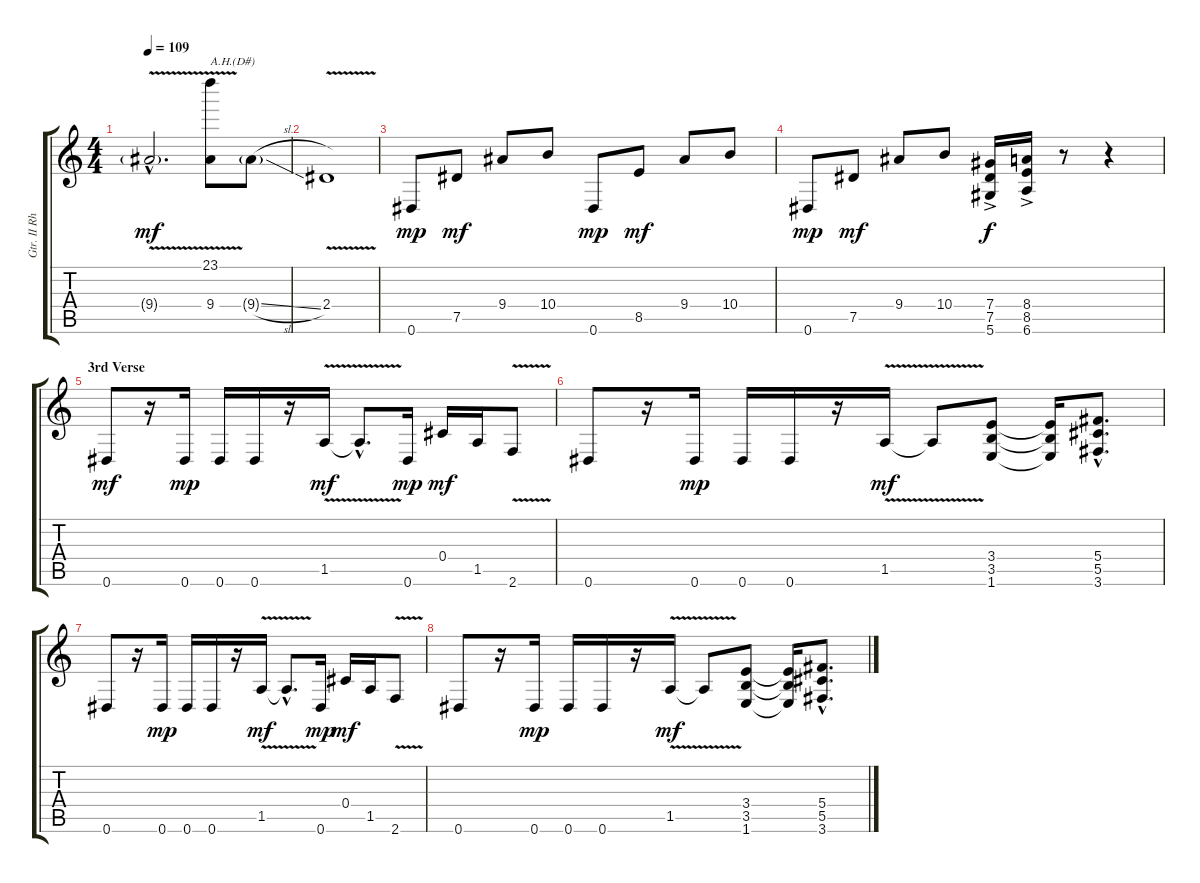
\track ("Gtr. II Rhytm" "Gtr. II Rh") {instrument overdrivenguitar}
\staff {score tabs}
\tuning (Eb4 Bb3 Gb3 Db3 Ab2 Eb2) {hide}
\ts (4 4)
\tempo 109
\clef g2
\ks c
9.4{v g hac}.2{d dy mf} (23.1{v} 9.4{v}).8{txt "A.H.(D#)"} 9.4{sl g}.8 |
2.4{v}.1 |
0.6.8{dy mp} 7.5.8{dy mf} 9.4.8 10.4.8 0.6.8{dy mp} 8.5.8{dy mf} 9.4.8 10.4.8 |
0.6.8{dy mp} 7.5.8{dy mf} 9.4.8 10.4.8 (7.4{ac} 7.5{ac} 5.6{ac}).16{dy f} (8.4{ac} 8.5{ac} 6.6{ac}).16 r.8 r.4 |
\section ("" "3rd Verse")
0.6.8{dy mf} r.16 0.6.16{dy mp} 0.6.16 0.6.16 r.16 1.5{v}.16{dy mf} 1.5{hac t}.8{d} 0.6.16{dy mp} 0.4.16{dy mf} 1.5.16 2.6{v}.8 |
0.6.8 r.16 0.6.16{dy mp} 0.6.16 0.6.16 r.16 1.5{v}.16{dy mf} 1.5{t}.8 (3.4 3.5 1.6).8 (3.4{t} 3.5{t} 1.6{t}).16 (5.4{hac} 5.5{hac} 3.6{hac}).8{d} |
0.6.8 r.16 0.6.16{dy mp} 0.6.16 0.6.16 r.16 1.5{v}.16{dy mf} 1.5{hac t}.8{d} 0.6.16{dy mp} 0.4.16{dy mf} 1.5.16 2.6{v}.8 |
0.6.8 r.16 0.6.16{dy mp} 0.6.16 0.6.16 r.16 1.5{v}.16{dy mf} 1.5{t}.8 (3.4 3.5 1.6).8 (3.4{t} 3.5{t} 1.6{t}).16 (5.4{hac} 5.5{hac} 3.6{hac}).8{d}
